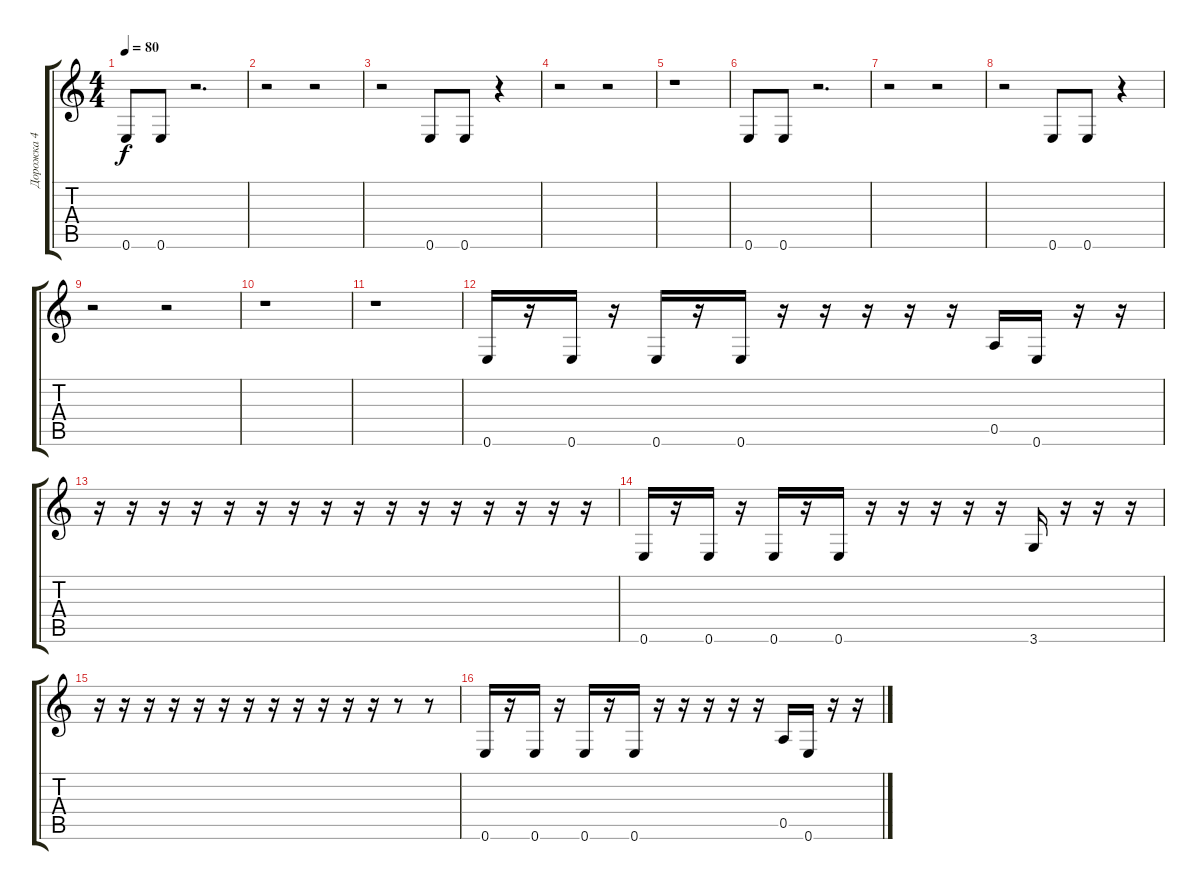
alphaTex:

\track ("Дорожка 4" "Дорожка 4") {instrument electricbassfinger}
\staff {score tabs}
\tuning (E4 B3 G3 D3 A2 E2) {hide}
\ts (4 4)
\tempo 80
\clef g2
\ks c
0.6.8{dy f} 0.6.8 r.2{d} |
r.2 r.2 |
r.2 0.6.8 0.6.8 r.4 |
r.2 r.2 |
r.1 |
0.6.8 0.6.8 r.2{d} |
r.2 r.2 |
r.2 0.6.8 0.6.8 r.4 |
r.2 r.2 |
r.1 |
r.1 |
0.6.16 r.16 0.6.16 r.16 0.6.16 r.16 0.6.16 r.16 r.16 r.16 r.16 r.16 0.5.16 0.6.16 r.16 r.16 |
r.16 r.16 r.16 r.16 r.16 r.16 r.16 r.16 r.16 r.16 r.16 r.16 r.16 r.16 r.16 r.16 |
0.6.16 r.16 0.6.16 r.16 0.6.16 r.16 0.6.16 r.16 r.16 r.16 r.16 r.16 3.6.16 r.16 r.16 r.16 |
r.16 r.16 r.16 r.16 r.16 r.16 r.16 r.16 r.16 r.16 r.16 r.16 r.8 r.8 |
0.6.16 r.16 0.6.16 r.16 0.6.16 r.16 0.6.16 r.16 r.16 r.16 r.16 r.16 0.5.16 0.6.16 r.16 r.16
